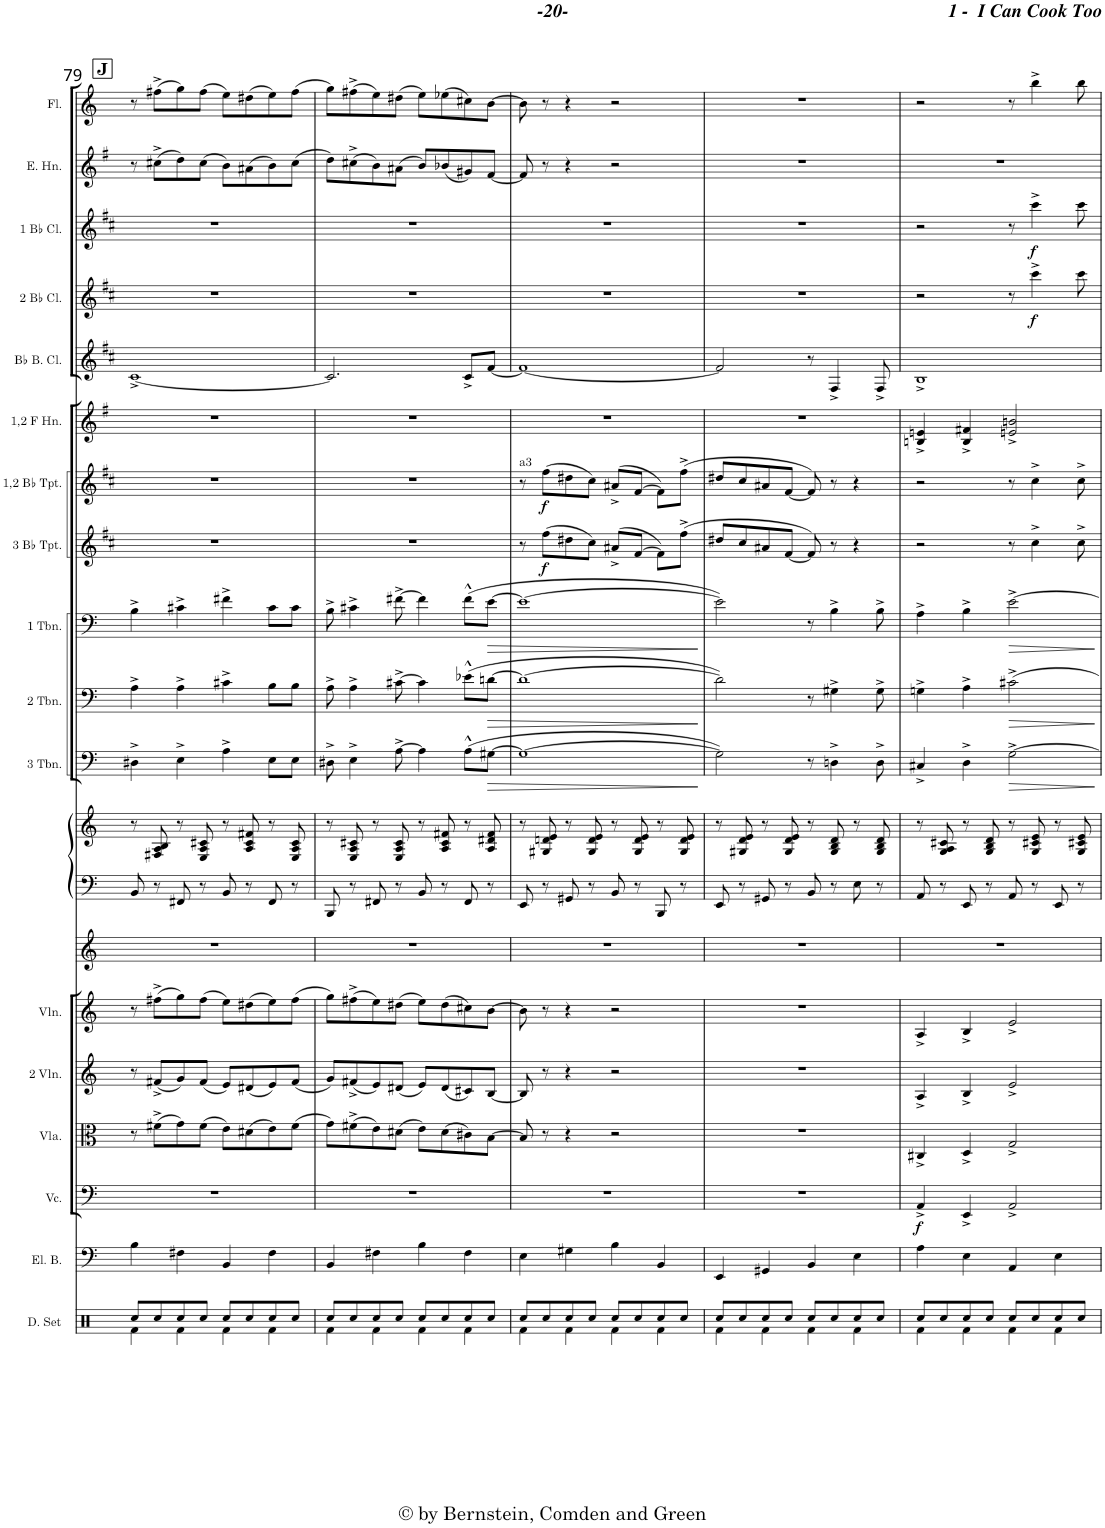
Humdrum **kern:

**kern	**kern	**kern	**dynam	**kern	**kern	**kern	**kern	**kern	**kern	**kern	**dynam	**kern	**dynam	**kern	**dynam	**kern	**dynam	**kern	**dynam	**kern	**kern	**kern	**dynam	**kern	**dynam	**kern	**kern
*part19	*part18	*part17	*part17	*part16	*part15	*part14	*part13	*part12	*part12	*part11	*part11	*part10	*part10	*part9	*part9	*part8	*part8	*part7	*part7	*part6	*part5	*part4	*part4	*part3	*part3	*part2	*part1
*staff20	*staff19	*staff18	*staff18	*staff17	*staff16	*staff15	*staff14	*staff13	*staff12	*staff11	*staff11	*staff10	*staff10	*staff9	*staff9	*staff8	*staff8	*staff7	*staff7	*staff6	*staff5	*staff4	*staff4	*staff3	*staff3	*staff2	*staff1
*I"Drumset	*I"Electric Bass	*I"Violoncello	*	*I"Viola	*I"2 Violin	*I"Violin	*I"Voice	*I"Piano	*	*I"3 Trombone	*	*I"2 Trombone	*	*I"1 Trombone	*	*I"3 Bb Trumpet	*	*I"1,2 Bb Trumpet	*	*I"1,2 Horn in F	*I"Bb Bass Clarinet	*I"2 Bb Clarinet	*	*I"1 Bb Clarinet	*	*I"English Horn	*I"Flute
*I'D. Set	*I'El. B.	*I'Vc.	*	*I'Vla.	*I'2 Vln.	*I'Vln.	*	*I'Pno	*	*I'3 Tbn.	*	*I'2 Tbn.	*	*I'1 Tbn.	*	*I'3 Bb Tpt.	*	*I'1,2 Bb Tpt.	*	*	*I'Bb B. Cl.	*I'2 Bb Cl.	*	*I'1 Bb Cl.	*	*I'E. Hn.	*I'Fl.
!!LO:PB:g=z
*clefX	*clefF4	*clefF4	*	*clefC3	*clefG2	*clefG2	*clefG2	*clefF4	*clefG2	*clefF4	*	*clefF4	*	*clefF4	*	*clefG2	*	*clefG2	*	*clefG2	*clefG2	*clefG2	*	*clefG2	*	*clefG2	*clefG2
*	*Trd7c12	*	*	*	*	*	*	*	*	*	*	*	*	*	*	*Trd1c2	*	*Trd1c2	*	*Trd4c7	*Trd8c14	*Trd1c2	*	*Trd1c2	*	*Trd4c7	*
*k[]	*k[]	*k[]	*	*k[]	*k[]	*k[]	*k[]	*k[]	*k[]	*k[]	*	*k[]	*	*k[]	*	*k[f#c#]	*	*k[f#c#]	*	*k[f#]	*k[f#c#]	*k[f#c#]	*	*k[f#c#]	*	*k[f#]	*k[]
*M2/2	*M2/2	*M2/2	*	*M2/2	*M2/2	*M2/2	*M2/2	*M2/2	*M2/2	*M2/2	*	*M2/2	*	*M2/2	*	*M2/2	*	*M2/2	*	*M2/2	*M2/2	*M2/2	*	*M2/2	*	*M2/2	*M2/2
*met(c|)	*met(c|)	*met(c|)	*	*met(c|)	*met(c|)	*met(c|)	*met(c|)	*met(c|)	*met(c|)	*met(c|)	*	*met(c|)	*	*met(c|)	*	*met(c|)	*	*met(c|)	*	*met(c|)	*met(c|)	*met(c|)	*	*met(c|)	*	*met(c|)	*met(c|)
!!LO:REH:place=s1:a:B:fs=14:t=J
=79	=79	=79	=79	=79	=79	=79	=79	=79	=79	=79	=79	=79	=79	=79	=79	=79	=79	=79	=79	=79	=79	=79	=79	=79	=79	=79	=79
*^	*	*	*	*	*	*	*	*	*	*	*	*	*	*	*	*	*	*	*	*	*	*	*	*	*	*	*
8Rcc/L	4Rf\	4B\	1r	.	8r	8r	8r	1r	8BB/	8r	4D#X^\	.	4A^\	.	4B^\	.	1r	.	1r	.	1r	[1c#^	1r	.	1r	.	8r	8r
8Rcc/	.	.	.	.	(8f#X^\L	(8f#X^/L	(8ff#X^\L	.	8r	8F#X/ 8A/ 8B/	.	.	.	.	.	.	.	.	.	.	.	.	.	.	.	.	(8cc#X^\L	(8ff#X^\L
8Rcc/	4Rf\	4F#X\	.	.	8g\)	8g/)	8gg\)	.	8FF#X/	8r	4E^\	.	4A^\	.	4c#X^\	.	.	.	.	.	.	.	.	.	.	.	8dd\)	8gg\)
8Rcc/J	.	.	.	.	(8f#\J	(8f#/J	(8ff#\J	.	8r	8E/ 8A/ 8c#X/	.	.	.	.	.	.	.	.	.	.	.	.	.	.	.	.	(8cc#\J	(8ff#\J
8Rcc/L	4Rf\	4BB/	.	.	8e\L)	8e/L)	8ee\L)	.	8BB/	8r	4A^\	.	4c#X^\	.	4f#X^\	.	.	.	.	.	.	.	.	.	.	.	8b\L)	8ee\L)
8Rcc/	.	.	.	.	(8d#X\	(8d#X/	(8dd#X\	.	8r	8A/ 8c#/ 8f#X/	.	.	.	.	.	.	.	.	.	.	.	.	.	.	.	.	(8a#X\	(8dd#X\
8Rcc/	4Rf\	4F#\	.	.	8e\)	8e/)	8ee\)	.	8FF#/	8r	8E\L	.	8B\L	.	8c#\L	.	.	.	.	.	.	.	.	.	.	.	8b\)	8ee\)
8Rcc/J	.	.	.	.	(8f#\J	(8f#/J	(8ff#\J	.	8r	8E/ 8A/ 8c#/	8E\J	.	8B\J	.	8c#\J	.	.	.	.	.	.	.	.	.	.	.	(8cc#\J	(8ff#\J
=80	=80	=80	=80	=80	=80	=80	=80	=80	=80	=80	=80	=80	=80	=80	=80	=80	=80	=80	=80	=80	=80	=80	=80	=80	=80	=80	=80	=80
8Rcc/L	4Rf\	4BB/	1r	.	8g\L)	8g/L)	8gg\L)	1r	8BBB/	8r	8D#X^\	.	8A^\	.	8B^\	.	1r	.	1r	.	1r	2.c#/]	1r	.	1r	.	8dd\L)	8gg\L)
8Rcc/	.	.	.	.	(8f#X^\	(8f#X^/	(8ff#X^\	.	8r	8E/ 8A/ 8c#X/	4E^\	.	4A^\	.	4c#X^\	.	.	.	.	.	.	.	.	.	.	.	(8cc#X^\	(8ff#X^\
8Rcc/	4Rf\	4F#X\	.	.	8e\)	8e/)	8ee\)	.	8FF#X/	8r	.	.	.	.	.	.	.	.	.	.	.	.	.	.	.	.	8b\)	8ee\)
8Rcc/J	.	.	.	.	(8d#X\J	(8d#X/J	(8dd#X\J	.	8r	8E/ 8A/ 8c#/	[8A^\	.	[8c#X^\	.	[8f#X^\	.	.	.	.	.	.	.	.	.	.	.	(8a#X\J	(8dd#X\J
8Rcc/L	4Rf\	4B\	.	.	8e\L)	8e/L)	8ee\L)	.	8BB/	8r	4A\]	.	4c#\]	.	4f#\]	.	.	.	.	.	.	.	.	.	.	.	8b/L)	8ee\L)
8Rcc/	.	.	.	.	(8d#\	(8d#/	(8dd#\	.	8r	8A/ 8c#/ 8f#X/	.	.	.	.	.	.	.	.	.	.	.	.	.	.	.	.	(8b-X/	(8ee-X\
8Rcc/	4Rf\	4F#\	.	.	8c#X\)	8c#X/)	8cc#X\)	.	8FF#/	8r	(8A^^\L	.	(8e-X^^\L	.	(8f#^^\L	.	.	.	.	.	.	8c#^/L	.	.	.	.	8g#X/)	8cc#X\)
!	!	!	!	!	!	!	!	!	!	!	!	!LO:HP:b	!	!LO:HP:b	!	!LO:HP:b	!	!	!	!	!	!	!	!	!	!	!	!
8Rcc/J	.	.	.	.	[8B\J	[8B/J	[8b\J	.	8r	8A/ 8d#X/ 8f#/	[8G#X\J	>	[8dn\J	>	[8e\J	>	.	.	.	.	.	[8f#/J	.	.	.	.	[8f#/J	[8b\J
=81	=81	=81	=81	=81	=81	=81	=81	=81	=81	=81	=81	=81	=81	=81	=81	=81	=81	=81	=81	=81	=81	=81	=81	=81	=81	=81	=81	=81
!	!	!	!	!	!	!	!	!	!	!	!	!	!	!	!	!	!	!	!LO:TX:a:t=a3	!	!	!	!	!	!	!	!	!
8Rcc/L	4Rf\	4E\	1r	.	8B/]	8B/]	8b\]	1r	8EE/	8r	1G#_	.	1d_	.	1e_	.	8r	.	8r	.	1r	1f#_	1r	.	1r	.	8f#/]	8b\]
!	!	!	!	!	!	!	!	!	!	!	!	!	!	!	!	!	!	!LO:DY:b	!	!LO:DY:b	!	!	!	!	!	!	!	!
8Rcc/	.	.	.	.	8r	8r	8r	.	8r	8G#X/ 8dn/ 8e/	.	.	.	.	.	.	(8ff#\L	f	(8ff#\L	f	.	.	.	.	.	.	8r	8r
8Rcc/	4Rf\	4G#X\	.	.	4r	4r	4r	.	8GG#X/	8r	.	.	.	.	.	.	8dd#X\	.	8dd#X\	.	.	.	.	.	.	.	4r	4r
8Rcc/J	.	.	.	.	.	.	.	.	8r	8G#/ 8d/ 8e/	.	.	.	.	.	.	8cc#\J)	.	8cc#\J)	.	.	.	.	.	.	.	.	.
8Rcc/L	4Rf\	4B\	.	.	2r	2r	2r	.	8BB/	8r	.	.	.	.	.	.	(8a#X^/L	.	(8a#X^/L	.	.	.	.	.	.	.	2r	2r
8Rcc/	.	.	.	.	.	.	.	.	8r	8G#/ 8d/ 8e/	.	.	.	.	.	.	[8f#/J	.	[8f#/J	.	.	.	.	.	.	.	.	.
8Rcc/	4Rf\	4BB/	.	.	.	.	.	.	8BBB/	8r	.	.	.	.	.	.	8f#\L])	.	8f#\L])	.	.	.	.	.	.	.	.	.
8Rcc/J	.	.	.	.	.	.	.	.	8r	8G#/ 8d/ 8e/	.	.	.	.	.	.	(8ff#^\J	.	(8ff#^\J	.	.	.	.	.	.	.	.	.
*v	*v	*	*	*	*	*	*	*	*	*	*	*	*	*	*	*	*	*	*	*	*	*	*	*	*	*	*	*
.	.	.	.	.	.	.	.	.	.	.	]	.	]	.	]	.	.	.	.	.	.	.	.	.	.	.	.
=82	=82	=82	=82	=82	=82	=82	=82	=82	=82	=82	=82	=82	=82	=82	=82	=82	=82	=82	=82	=82	=82	=82	=82	=82	=82	=82	=82
*^	*	*	*	*	*	*	*	*	*	*	*	*	*	*	*	*	*	*	*	*	*	*	*	*	*	*	*
8Rcc/L	4Rf\	4EE/	1r	.	1r	1r	1r	1r	8EE/	8r	2G#\])	.	2d\])	.	2e\])	.	8dd#X/L	.	8dd#X/L	.	1r	2f#/]	1r	.	1r	.	1r	1r
8Rcc/	.	.	.	.	.	.	.	.	8r	8G#X/ 8d/ 8e/	.	.	.	.	.	.	8cc#/	.	8cc#/	.	.	.	.	.	.	.	.	.
8Rcc/	4Rf\	4GG#X/	.	.	.	.	.	.	8GG#X/	8r	.	.	.	.	.	.	8a#X/	.	8a#X/	.	.	.	.	.	.	.	.	.
8Rcc/J	.	.	.	.	.	.	.	.	8r	8G#/ 8d/ 8e/	.	.	.	.	.	.	[8f#/J	.	[8f#/J	.	.	.	.	.	.	.	.	.
8Rcc/L	4Rf\	4BB/	.	.	.	.	.	.	8BB/	8r	8r	.	8r	.	8r	.	8f#/])	.	8f#/])	.	.	8r	.	.	.	.	.	.
8Rcc/	.	.	.	.	.	.	.	.	8r	8G#/ 8B/ 8d/	4Dn^\	.	4G#X^\	.	4B^\	.	8r	.	8r	.	.	4F#^/	.	.	.	.	.	.
8Rcc/	4Rf\	4E\	.	.	.	.	.	.	8E\	8r	.	.	.	.	.	.	4r	.	4r	.	.	.	.	.	.	.	.	.
8Rcc/J	.	.	.	.	.	.	.	.	8r	8G#/ 8B/ 8d/	8D^\	.	8G#^\	.	8B^\	.	.	.	.	.	.	8F#^/	.	.	.	.	.	.
=83	=83	=83	=83	=83	=83	=83	=83	=83	=83	=83	=83	=83	=83	=83	=83	=83	=83	=83	=83	=83	=83	=83	=83	=83	=83	=83	=83	=83
!	!	!	!	!LO:DY:b	!	!	!	!	!	!	!	!	!	!	!	!	!	!	!	!	!	!	!	!	!	!	!	!
8Rcc/L	4Rf\	4A\	4AA^/	f	4C#X^/	4A^/	4A^/	1r	8AA/	8r	4C#X^/	.	4Gn^\	.	4A^\	.	2r	.	2r	.	4Bn/^ 4en/^	1B^	2r	.	2r	.	1r	2r
8Rcc/	.	.	.	.	.	.	.	.	8r	8G/ 8A/ 8c#X/	.	.	.	.	.	.	.	.	.	.	.	.	.	.	.	.	.	.
8Rcc/	4Rf\	4E\	4EE^/	.	4D^/	4B^/	4B^/	.	8EE/	8r	4D^\	.	4A^\	.	4B^\	.	.	.	.	.	4B/^ 4f#X/^	.	.	.	.	.	.	.
8Rcc/J	.	.	.	.	.	.	.	.	8r	8G/ 8B/ 8d/	.	.	.	.	.	.	.	.	.	.	.	.	.	.	.	.	.	.
!	!	!	!	!	!	!	!	!	!	!	!	!LO:HP:b	!	!LO:HP:b	!	!LO:HP:b	!	!	!	!	!	!	!	!	!	!	!	!
8Rcc/L	4Rf\	4AA/	2AA^/	.	2G^/	2e^/	2e^/	.	8AA/	8r	[2G^\	>	2c#X^\	>	[2e^\	>	8r	.	8r	.	2en/^ 2bn/^	.	8r	.	8r	.	.	8r
!	!	!	!	!	!	!	!	!	!	!	!	!	!	!	!	!	!	!	!	!	!	!	!	!LO:DY:b	!	!LO:DY:b	!	!
8Rcc/	.	.	.	.	.	.	.	.	8r	8G/ 8c#X/ 8e/	.	.	.	.	.	.	4cc#^\	.	4cc#^\	.	.	.	4ccc#^\	f	4ccc#^\	f	.	4bb^\
8Rcc/	4Rf\	4E\	.	.	.	.	.	.	8EE/	8r	.	.	.	.	.	.	.	.	.	.	.	.	.	.	.	.	.	.
8Rcc/J	.	.	.	.	.	.	.	.	8r	8G/ 8c#X/ 8e/	.	.	.	.	.	.	8cc#^\	.	8cc#^\	.	.	.	8ccc#\	.	8ccc#\	.	.	8bb\
*v	*v	*	*	*	*	*	*	*	*	*	*	*	*	*	*	*	*	*	*	*	*	*	*	*	*	*	*	*
.	.	.	.	.	.	.	.	.	.	.	]	.	]	.	]	.	.	.	.	.	.	.	.	.	.	.	.
=	=	=	=	=	=	=	=	=	=	=	=	=	=	=	=	=	=	=	=	=	=	=	=	=	=	=	=
*-	*-	*-	*-	*-	*-	*-	*-	*-	*-	*-	*-	*-	*-	*-	*-	*-	*-	*-	*-	*-	*-	*-	*-	*-	*-	*-	*-
